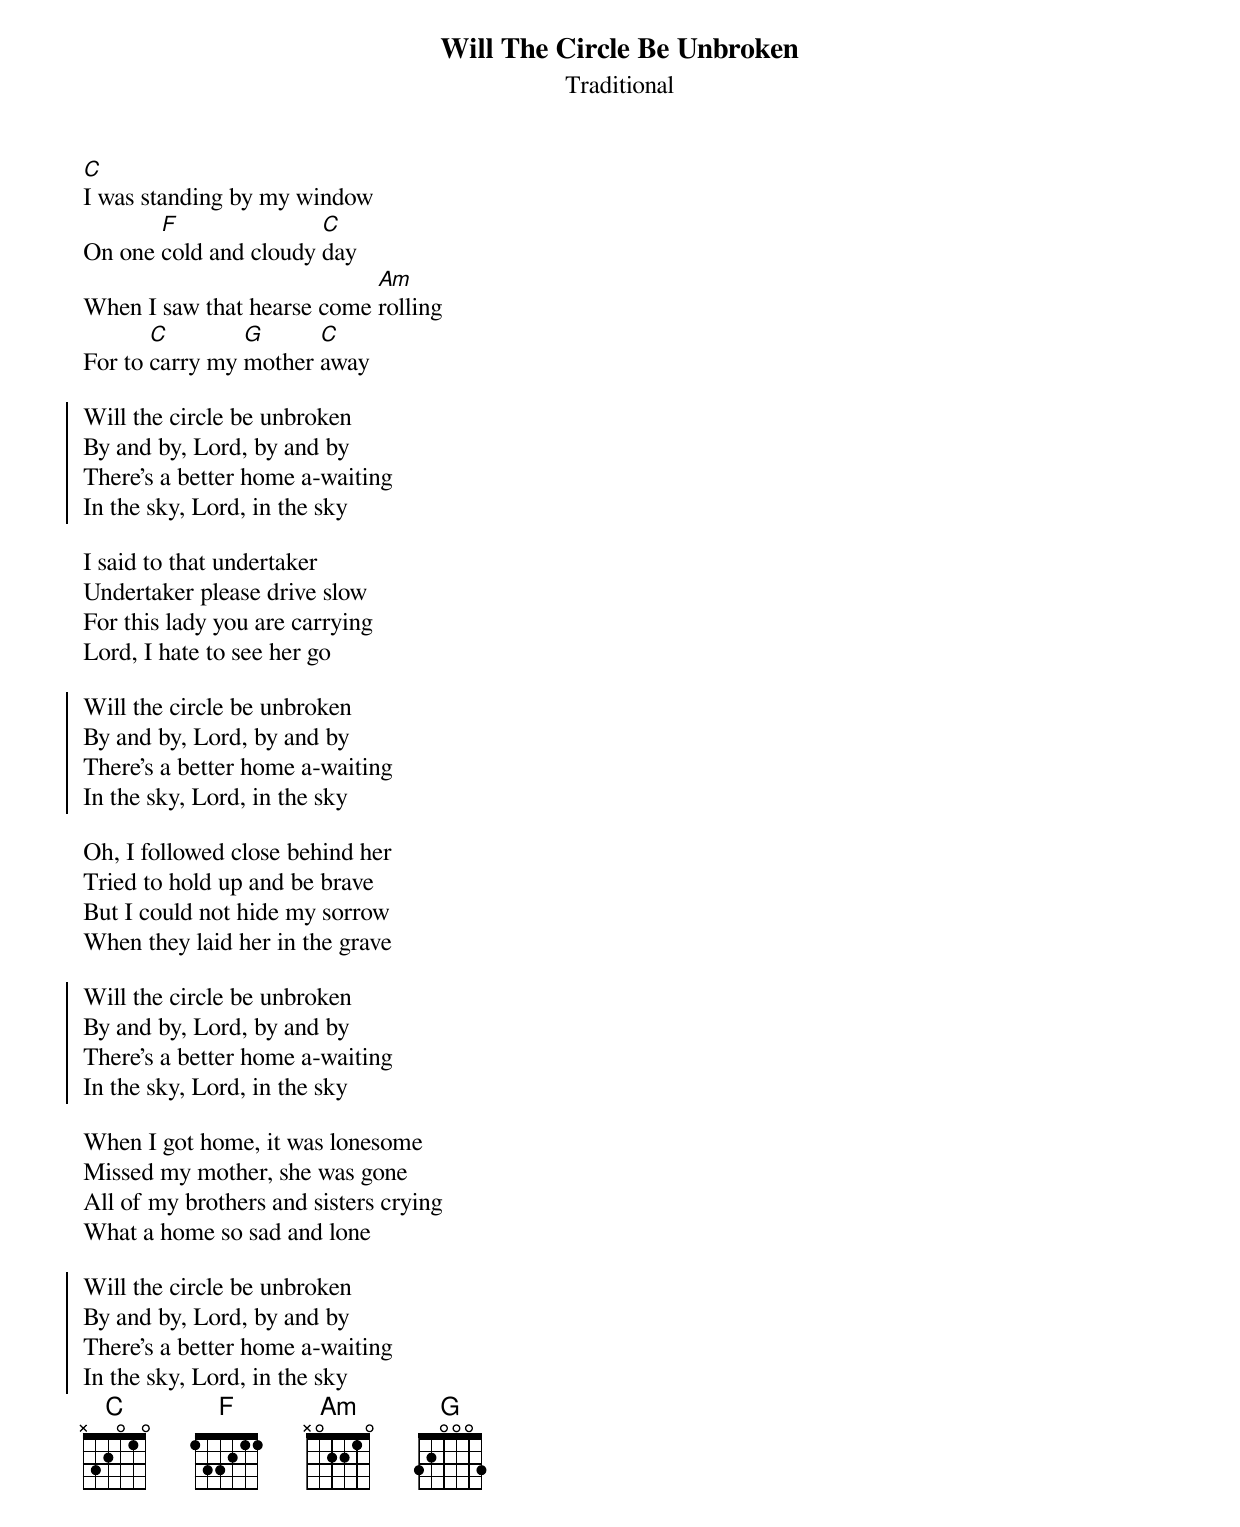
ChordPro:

{t:Will The Circle Be Unbroken}
{st:Traditional}
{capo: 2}

[C]I was standing by my window
On one [F]cold and cloudy [C]day
When I saw that hearse come [Am]rolling
For to [C]carry my [G]mother [C]away

{soc}
Will the circle be unbroken
By and by, Lord, by and by
There's a better home a-waiting
In the sky, Lord, in the sky
{eoc}

I said to that undertaker
Undertaker please drive slow
For this lady you are carrying
Lord, I hate to see her go

{soc}
Will the circle be unbroken
By and by, Lord, by and by
There's a better home a-waiting
In the sky, Lord, in the sky
{eoc}

Oh, I followed close behind her
Tried to hold up and be brave
But I could not hide my sorrow
When they laid her in the grave

{soc}
Will the circle be unbroken
By and by, Lord, by and by
There's a better home a-waiting
In the sky, Lord, in the sky
{eoc}

When I got home, it was lonesome
Missed my mother, she was gone
All of my brothers and sisters crying
What a home so sad and lone

{soc}
Will the circle be unbroken
By and by, Lord, by and by
There's a better home a-waiting
In the sky, Lord, in the sky
{eoc}
